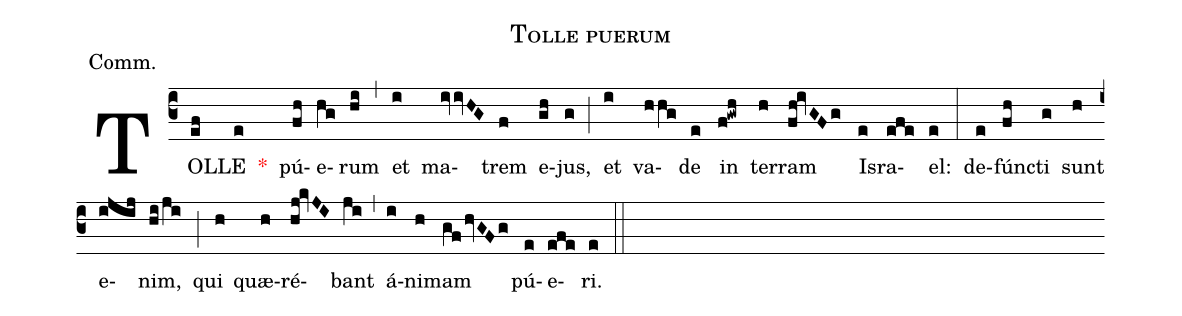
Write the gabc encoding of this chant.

name:Tolle puerum;
annotation:Comm.;
mode:VII.;
office-part:Communion;
%%
(c3) TOL(ef)LE(e) <v>\red{*}</v>() pú(fh)e(hg)rum(hi) (,) et(i) ma(ivivHG)trem(f) e(gh)jus,(g) (;) et(i) va(hhg)de(e) in(f!gwh) ter(h)ram(fh!ivGFg) Is(e)ra(efe)el:(e) (:) de(e)fú(fh)ncti(g) sunt(h) e(ijij)nim,(hi/ji) (;) qui(h) quæ(h)ré(hj!kvJI)bant(ji) (,) á(i)ni(h)mam(gfhvGFg) pú(e)e(efe)ri.(e) (::)
